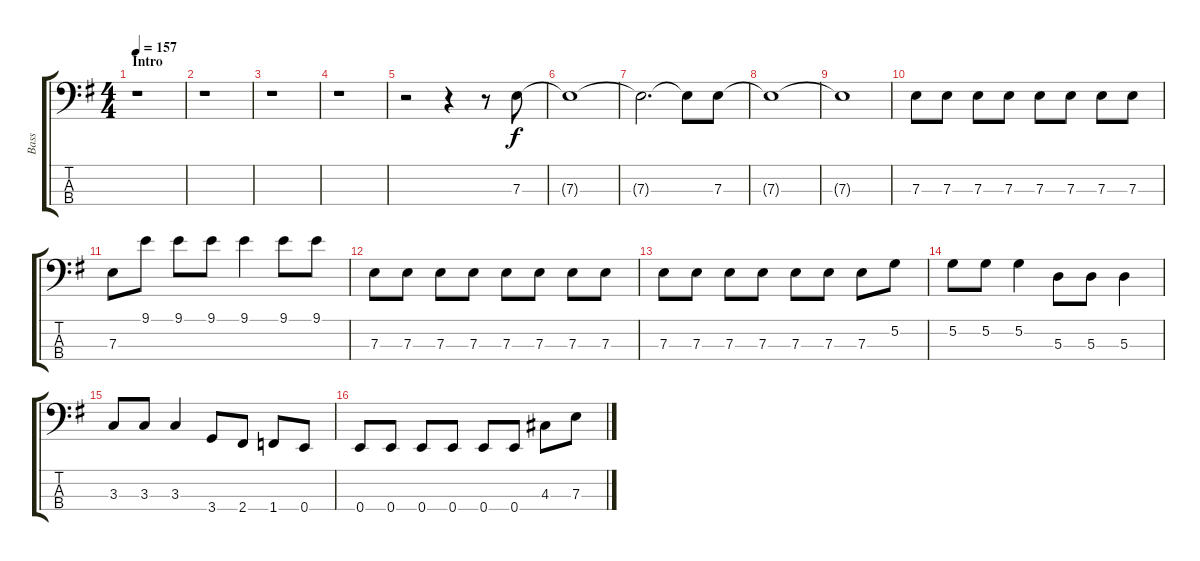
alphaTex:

\track ("Bass" "Bass") {instrument electricbassfinger}
\staff {score tabs}
\tuning (G2 D2 A1 E1) {hide}
\ts (4 4)
\section ("" "Intro")
\tempo 157
\clef f4
\ks g
r.1{dy f instrument electricbassfinger} |
r.1 |
r.1 |
r.1 |
r.2 r.4 r.8 7.3.8 |
7.3{t}.1 |
7.3{t}.2{d} 7.3{t}.8 7.3.8 |
7.3{t}.1 |
7.3{t}.1 |
7.3.8 7.3.8 7.3.8 7.3.8 7.3.8 7.3.8 7.3.8 7.3.8 |
7.3.8 9.1.8 9.1.8 9.1.8 9.1.4 9.1.8 9.1.8 |
7.3.8 7.3.8 7.3.8 7.3.8 7.3.8 7.3.8 7.3.8 7.3.8 |
7.3.8 7.3.8 7.3.8 7.3.8 7.3.8 7.3.8 7.3.8 5.2.8 |
5.2.8 5.2.8 5.2.4 5.3.8 5.3.8 5.3.4 |
3.3.8 3.3.8 3.3.4 3.4.8 2.4.8 1.4.8 0.4.8 |
0.4.8 0.4.8 0.4.8 0.4.8 0.4.8 0.4.8 4.3.8 7.3.8
